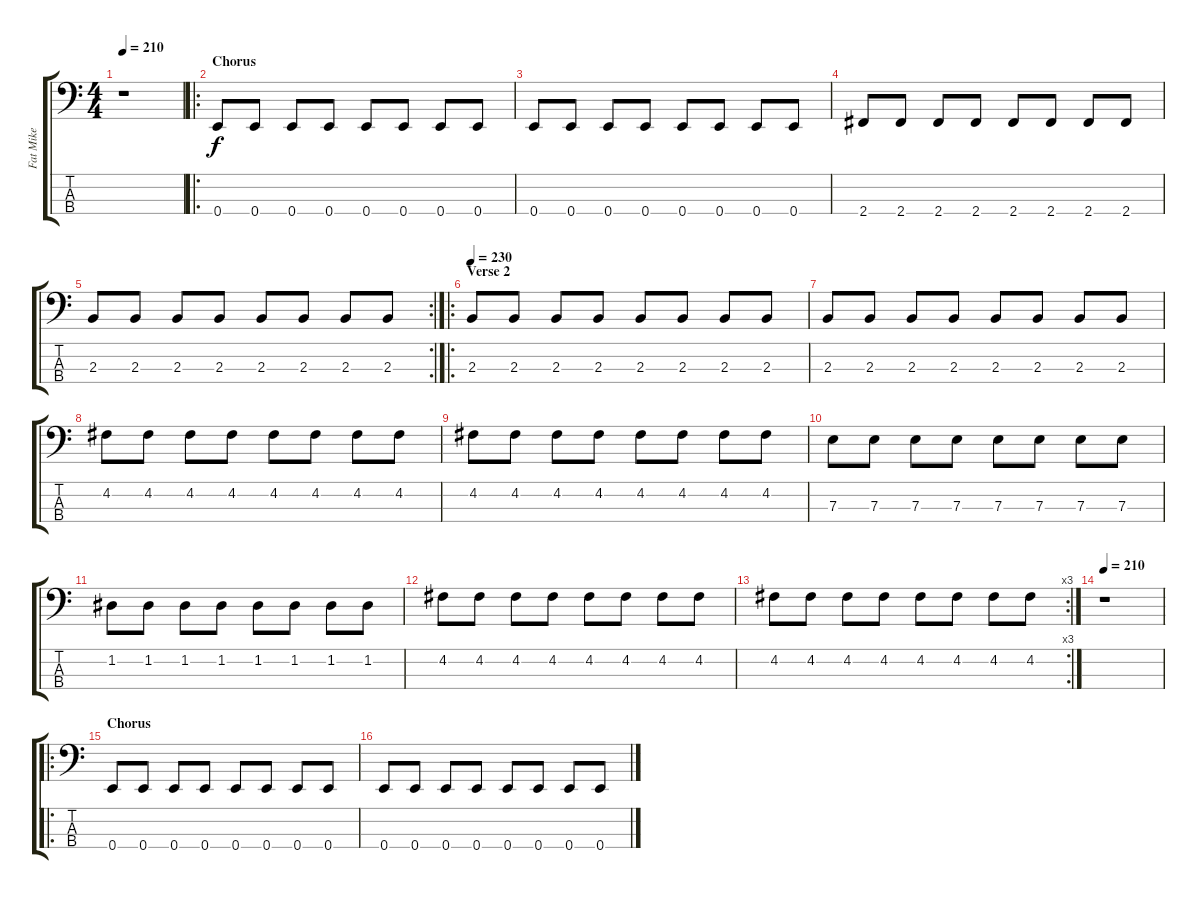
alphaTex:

\track ("Fat Mike" "Fat Mike") {instrument electricbasspick}
\staff {score tabs}
\tuning (G2 D2 A1 E1) {hide}
\ts (4 4)
\tempo 210
\clef f4
\ks c
r.1{dy f} |
\ro
\section ("" "Chorus")
0.4.8 0.4.8 0.4.8 0.4.8 0.4.8 0.4.8 0.4.8 0.4.8 |
0.4.8 0.4.8 0.4.8 0.4.8 0.4.8 0.4.8 0.4.8 0.4.8 |
2.4.8 2.4.8 2.4.8 2.4.8 2.4.8 2.4.8 2.4.8 2.4.8 |
\rc 2
2.3.8 2.3.8 2.3.8 2.3.8 2.3.8 2.3.8 2.3.8 2.3.8 |
\ro
\section ("" "Verse 2")
\tempo 230
2.3.8 2.3.8 2.3.8 2.3.8 2.3.8 2.3.8 2.3.8 2.3.8 |
2.3.8 2.3.8 2.3.8 2.3.8 2.3.8 2.3.8 2.3.8 2.3.8 |
4.2.8 4.2.8 4.2.8 4.2.8 4.2.8 4.2.8 4.2.8 4.2.8 |
4.2.8 4.2.8 4.2.8 4.2.8 4.2.8 4.2.8 4.2.8 4.2.8 |
7.3.8 7.3.8 7.3.8 7.3.8 7.3.8 7.3.8 7.3.8 7.3.8 |
1.2.8 1.2.8 1.2.8 1.2.8 1.2.8 1.2.8 1.2.8 1.2.8 |
4.2.8 4.2.8 4.2.8 4.2.8 4.2.8 4.2.8 4.2.8 4.2.8 |
\rc 3
4.2.8 4.2.8 4.2.8 4.2.8 4.2.8 4.2.8 4.2.8 4.2.8 |
\tempo 210
r.1 |
\ro
\section ("" "Chorus")
0.4.8 0.4.8 0.4.8 0.4.8 0.4.8 0.4.8 0.4.8 0.4.8 |
0.4.8 0.4.8 0.4.8 0.4.8 0.4.8 0.4.8 0.4.8 0.4.8
